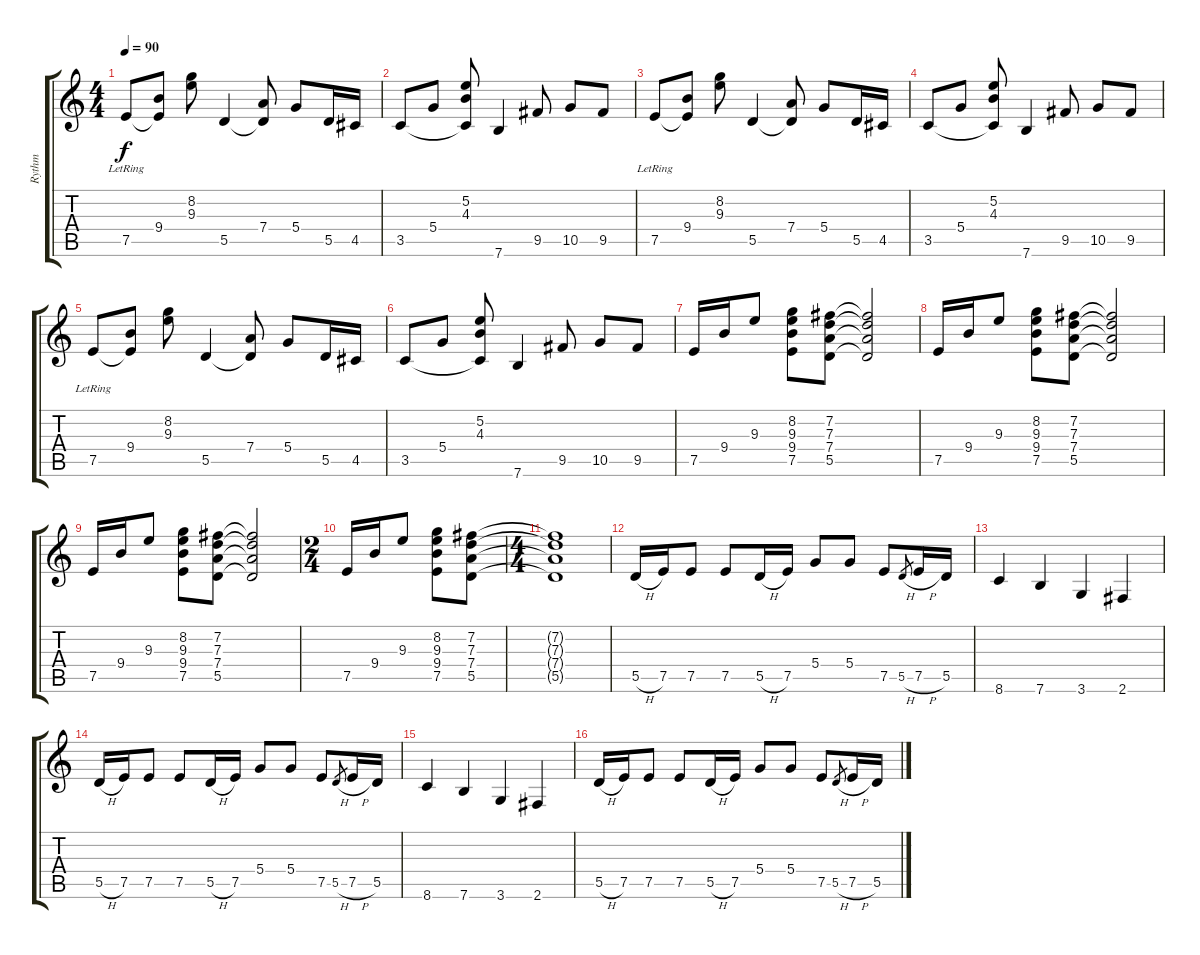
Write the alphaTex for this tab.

\track ("Rythm" "Rythm") {instrument distortionguitar}
\staff {score tabs}
\tuning (E4 B3 G3 D3 A2 E2) {hide}
\ts (4 4)
\tempo 90
\clef g2
\ks c
7.5{lr}.8{dy f} (9.4 7.5{t}).8 (8.2 9.3).8 5.5.4 (7.4 5.5{t}).8 5.4.8 5.5.16 4.5.16 |
3.5.8 5.4.8 (5.2 4.3 3.5{t}).8 7.6.4 9.5.8 10.5.8 9.5.8 |
7.5{lr}.8 (9.4 7.5{t}).8 (8.2 9.3).8 5.5.4 (7.4 5.5{t}).8 5.4.8 5.5.16 4.5.16 |
3.5.8 5.4.8 (5.2 4.3 3.5{t}).8 7.6.4 9.5.8 10.5.8 9.5.8 |
7.5{lr}.8 (9.4 7.5{t}).8 (8.2 9.3).8 5.5.4 (7.4 5.5{t}).8 5.4.8 5.5.16 4.5.16 |
3.5.8 5.4.8 (5.2 4.3 3.5{t}).8 7.6.4 9.5.8 10.5.8 9.5.8 |
7.5.16 9.4.16 9.3.8 (8.2 9.3 9.4 7.5).8 (7.2 7.3 7.4 5.5).8 (7.2{t} 7.3{t} 7.4{t} 5.5{t}).2 |
7.5.16 9.4.16 9.3.8 (8.2 9.3 9.4 7.5).8 (7.2 7.3 7.4 5.5).8 (7.2{t} 7.3{t} 7.4{t} 5.5{t}).2 |
7.5.16 9.4.16 9.3.8 (8.2 9.3 9.4 7.5).8 (7.2 7.3 7.4 5.5).8 (7.2{t} 7.3{t} 7.4{t} 5.5{t}).2 |
\ts (2 4)
7.5.16 9.4.16 9.3.8 (8.2 9.3 9.4 7.5).8 (7.2 7.3 7.4 5.5).8 |
\ts (4 4)
(7.2{t} 7.3{t} 7.4{t} 5.5{t}).1 |
5.5{h}.16 7.5.16 7.5.8 7.5.8 5.5{h}.16 7.5.16 5.4.8 5.4.8 7.5.8 5.5{h}.8{gr} 7.5{h}.16 5.5.16 |
8.6.4 7.6.4 3.6.4 2.6.4 |
5.5{h}.16 7.5.16 7.5.8 7.5.8 5.5{h}.16 7.5.16 5.4.8 5.4.8 7.5.8 5.5{h}.8{gr} 7.5{h}.16 5.5.16 |
8.6.4 7.6.4 3.6.4 2.6.4 |
5.5{h}.16 7.5.16 7.5.8 7.5.8 5.5{h}.16 7.5.16 5.4.8 5.4.8 7.5.8 5.5{h}.8{gr} 7.5{h}.16 5.5.16
